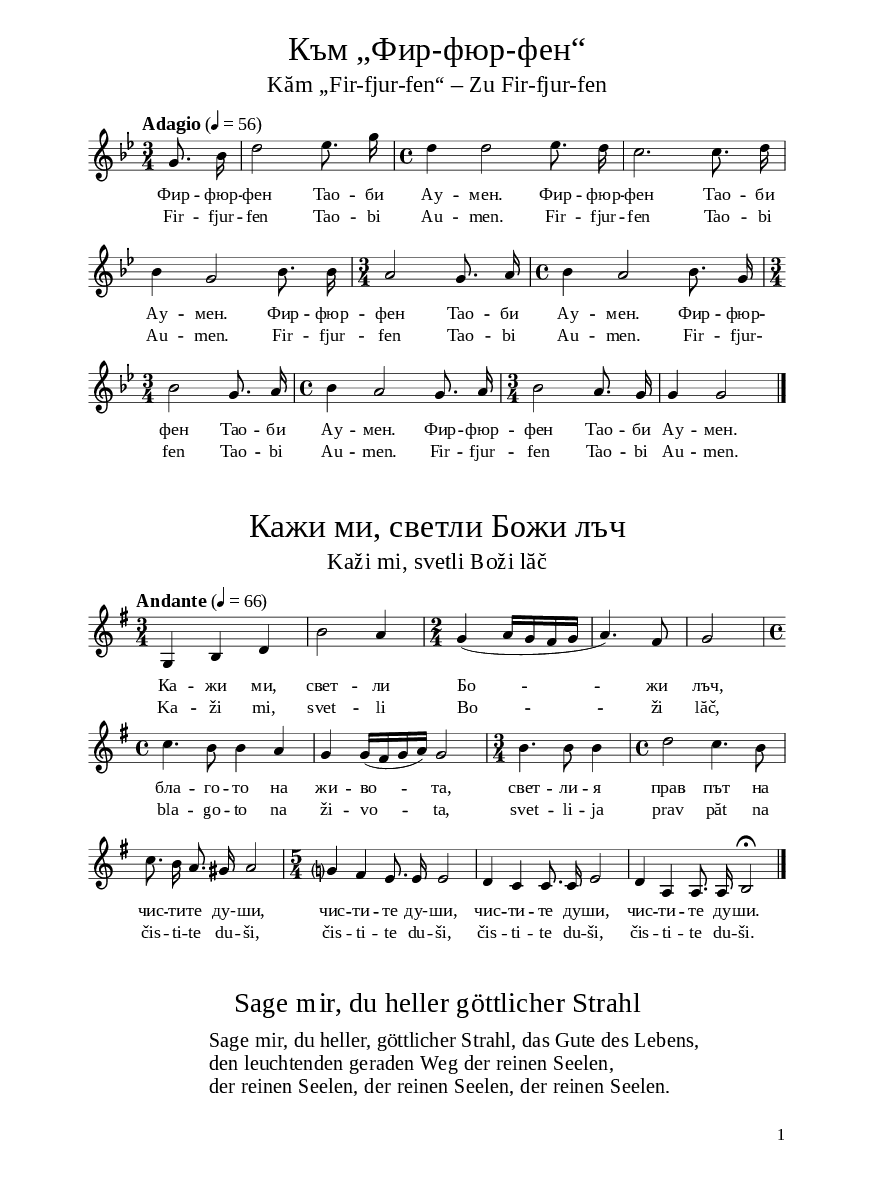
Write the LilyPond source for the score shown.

\version "2.24.4"

% include paper part and global functions
\include "include/globals.ily"

\bookpart {
  \label #'ref167
  \tocItem \markup "Към „Фир-фюр-фен“ – Kăm „Fir-fjur-fen“"
  \include "include/bookpart-paper.ily"
  \score {
    \include "include/score-layout.ily"

    \new Voice \relative  c' {
      \clef treble
      \key g \minor
      \time 3/4
      \tempoFunc "Adagio" 4 "56"
      \autoBeamOff

      \partial 4 g'8. bes16 | d2 es8. g16 | \time 4/4 d4 d2 es8. d16 |

      c2. c8. d16 |\break  bes4 g2 bes8. bes16 | \time 3/4 a2 g8. a16| \time 4/4

      bes4 a2 bes8. g16 |\break \time 3/4 bes2 g8. a16 | \time 4/4

      bes4 a2 g8. a16| \time 3/4 bes2 a8. g16 | g4 g2| \bar ".|:-|." \break
    }

    \addlyrics {
      Фир -- фюр --
      фен Тао -- би Aу -- мен. Фир -- фюр --
      фен Тао -- би Aу -- мен. Фир -- фюр --
      фен Тао -- би Aу -- мен. Фир -- фюр --
      фен Тао -- би Aу -- мен. Фир -- фюр --
      фен Тао -- би Aу -- мен.}

      \addlyrics {
        Fir -- fjur --
        fen Tao -- bi Au -- men. Fir -- fjur --
        fen Tao -- bi Au -- men. Fir -- fjur --
        fen Tao -- bi Au -- men. Fir -- fjur --
        fen Tao -- bi Au -- men. Fir -- fjur --
        fen Tao -- bi Au -- men.}

        \header {
          title = \titleFunc "Към „Фир-фюр-фен“" "Kăm „Fir-fjur-fen“ – Zu Fir-fjur-fen"
        }

        \midi{}

      } % score
      \markup \vspace #2
      \label #'ref167_2
      \tocItem \markup "Кажи ми, светли Божи лъч – Kaži mi, svetli Boži lăč "
      \include "include/bookpart-paper.ily"
      \score {
        \include "include/score-layout.ily"

        \new Voice \absolute {
          \clef treble
          \key g \major
          \time 3/4
          \tempoFunc "Andante" 4 "66"
          \autoBeamOff
          g4  b4  d'4 | % 2
          b'2  a'4 | % 3
          \time 2/4  | % 3
          g'4 (  a'16 [  g'16  fis'16  g'16
          ] | % 4
          a'4. )  fis'8 | % 5
          g'2 \break | % 6
          \time 4/4  | % 6
          c''4.  b'8  b'4  a'4 | % 7
          g'4  g'16 ( [  fis'16  g'16  a'16
          ) ]  g'2 | % 8
          \time 3/4  | % 8
          b'4.  b'8  b'4  | % 9
          \time 4/4  | % 9
          d''2  c''4.  b'8 | \break
          c''8.  b'16  a'8.  gis'16
          a'2 | % 11
          \time 5/4  | % 11
          g'?4  fis'4  e'8.  e'16  e'2| % 12
          d'4  c'4  c'8.  c'16  e'2 | % 13
          d'4  a4  a8.  a16  b2 ^\fermata
          \bar "|."
        }

        \addlyrics {
          Ка -- жи ми, свет -- ли Бо --
          жи лъч, бла -- го -- то
          на жи -- во --   та, свет --
          ли -- я прав път на чис -- ти --
          те "ду-" -- ши, чис -- ти -- те "ду-" --
          ши, чис -- ти -- те ду -- ши, чис --
          ти -- те ду -- ши.}
          \addlyrics {
            Ka -- ži mi, svet -- li Bo --
            ži lăč, bla -- go -- to
            na ži -- vo --   ta, svet --
            li -- ja prav păt na čis -- ti --
            te du -- ši, čis -- ti -- te du --
            ši, čis -- ti -- te du -- ši, čis --
            ti -- te du -- ši.
          }

          \header {
            title = \titleFunc "Кажи ми, светли Божи лъч" "Kaži mi, svetli Boži lăč"
          }

          \midi{}

        } % score

        \markup \vspace #2
        % include foreign translation(s) of the song
        \version "2.24.4"

\markup \fill-line { \fontsize #deTitleFontSize "Sage mir, du heller göttlicher Strahl" }

\markup \null
\markup \null
\markup \abs-fontsize #10 {
   \hspace #15
  \override #`(baseline-skip . ,deCoupletBaselineSkip)

  \column {
    \line { " " Sage mir, du heller, göttlicher Strahl, das Gute des Lebens, }
    \line { " " den leuchtenden geraden Weg der reinen Seelen,}
    \line { " " der reinen Seelen, der reinen Seelen, der reinen Seelen.}
  }
}


      } % bookpart

      % Più mosso
      %
